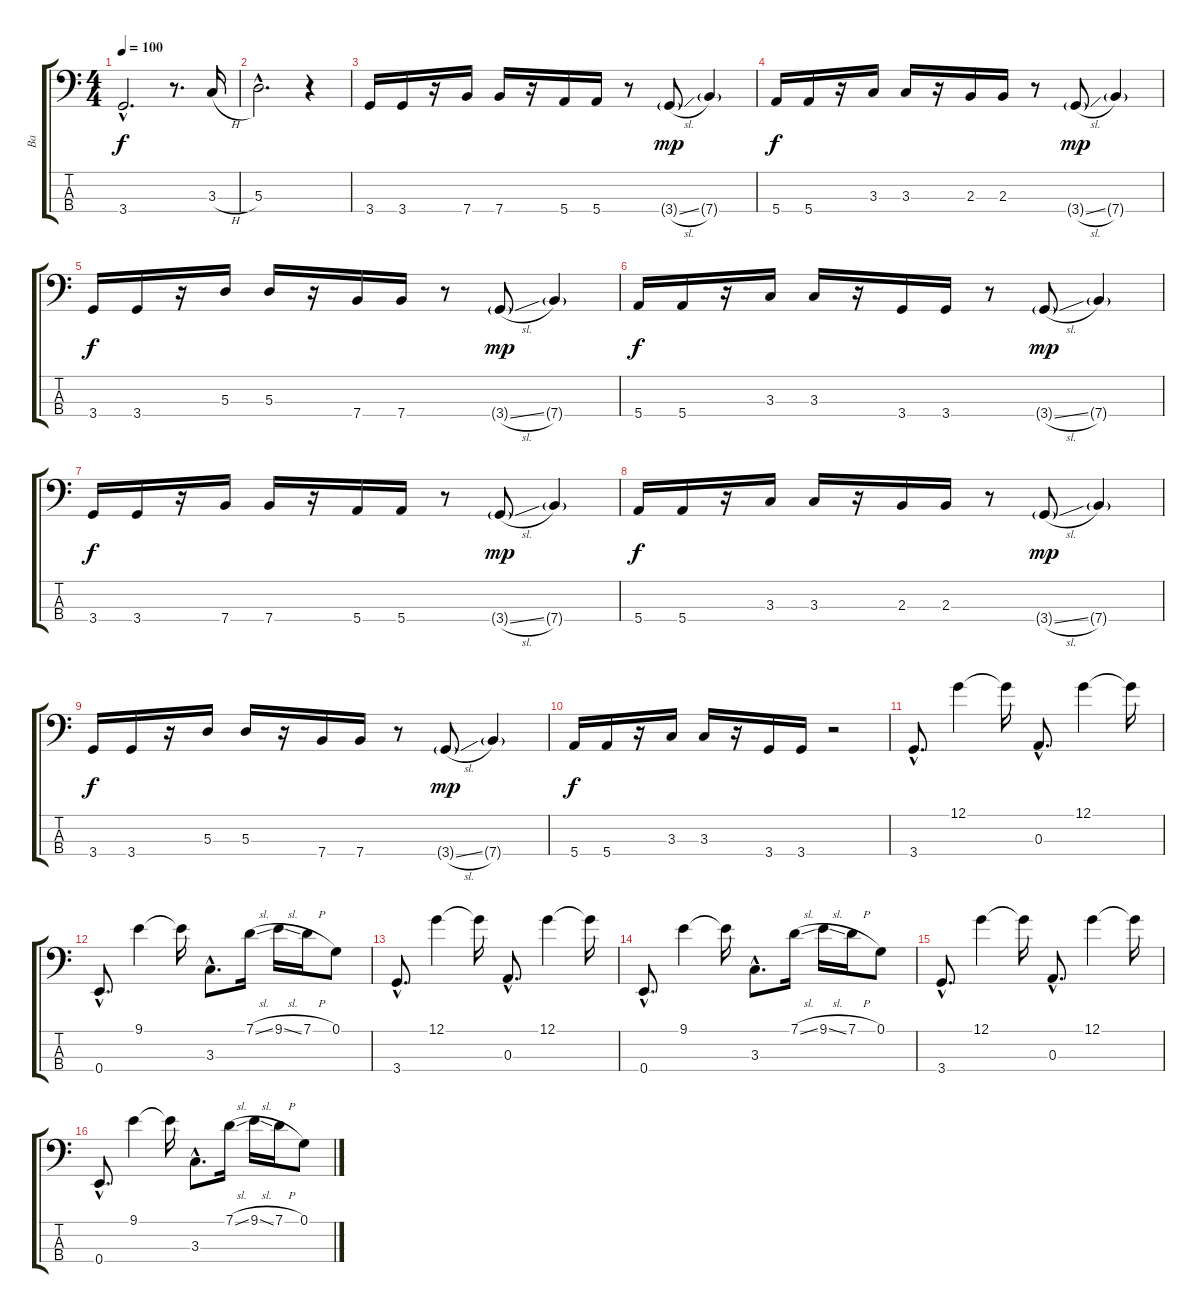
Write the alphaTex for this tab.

\track ("Ba" "Ba") {instrument electricbassfinger}
\staff {score tabs}
\tuning (G2 D2 A1 E1) {hide}
\ts (4 4)
\tempo 100
\clef f4
\ks c
3.4{hac}.2{d dy f} r.8{d} 3.3{h}.16 |
5.3{hac}.2{d} r.4 |
3.4.16 3.4.16 r.16 7.4.16 7.4.16 r.16 5.4.16 5.4.16 r.8 3.4{sl g}.8{dy mp} 7.4{g}.4 |
5.4.16{dy f} 5.4.16 r.16 3.3.16 3.3.16 r.16 2.3.16 2.3.16 r.8 3.4{sl g}.8{dy mp} 7.4{g}.4 |
3.4.16{dy f} 3.4.16 r.16 5.3.16 5.3.16 r.16 7.4.16 7.4.16 r.8 3.4{sl g}.8{dy mp} 7.4{g}.4 |
5.4.16{dy f} 5.4.16 r.16 3.3.16 3.3.16 r.16 3.4.16 3.4.16 r.8 3.4{sl g}.8{dy mp} 7.4{g}.4 |
3.4.16{dy f} 3.4.16 r.16 7.4.16 7.4.16 r.16 5.4.16 5.4.16 r.8 3.4{sl g}.8{dy mp} 7.4{g}.4 |
5.4.16{dy f} 5.4.16 r.16 3.3.16 3.3.16 r.16 2.3.16 2.3.16 r.8 3.4{sl g}.8{dy mp} 7.4{g}.4 |
3.4.16{dy f} 3.4.16 r.16 5.3.16 5.3.16 r.16 7.4.16 7.4.16 r.8 3.4{sl g}.8{dy mp} 7.4{g}.4 |
5.4.16{dy f} 5.4.16 r.16 3.3.16 3.3.16 r.16 3.4.16 3.4.16 r.2 |
3.4{hac}.8{d volume 14 instrument electricbassfinger} 12.1.4 12.1{t}.16 0.3{hac}.8{d} 12.1.4 12.1{t}.16 |
0.4{hac}.8{d} 9.1.4 9.1{t}.16 3.3{hac}.8{d} 7.1{sl}.16 9.1{sl}.16 7.1{h}.16 0.1.8 |
3.4{hac}.8{d} 12.1.4 12.1{t}.16 0.3{hac}.8{d} 12.1.4 12.1{t}.16 |
0.4{hac}.8{d} 9.1.4 9.1{t}.16 3.3{hac}.8{d} 7.1{sl}.16 9.1{sl}.16 7.1{h}.16 0.1.8 |
3.4{hac}.8{d} 12.1.4 12.1{t}.16 0.3{hac}.8{d} 12.1.4 12.1{t}.16 |
0.4{hac}.8{d} 9.1.4 9.1{t}.16 3.3{hac}.8{d} 7.1{sl}.16 9.1{sl}.16 7.1{h}.16 0.1.8
